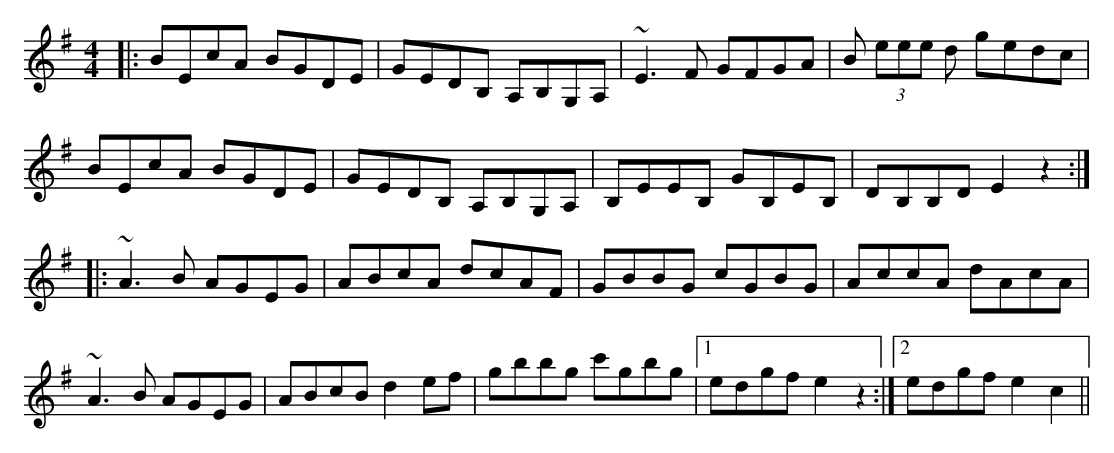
X:1
M:4/4
K:Emin
|:BEcA BGDE|GEDB, A,B,G,A,|~E3F GFGA|B (3eee d gedc|
BEcA BGDE|GEDB, A,B,G,A,|B,EEB, GB,EB,|DB,B,D E2 z2:|
|:~A3B AGEG|ABcA dcAF|GBBG cGBG|AccA dAcA|
~A3B AGEG|ABcB d2 ef|gbbg c'gbg|1 edgf e2 z2:|2 edgf e2 c2||
